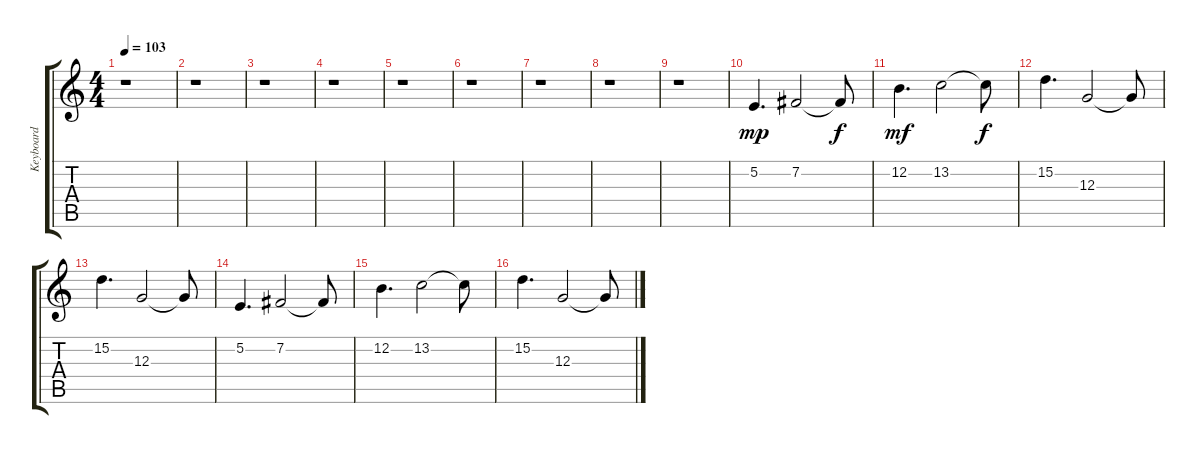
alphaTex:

\track ("Keyboard" "Keyboard") {instrument stringensemble1}
\staff {score tabs}
\tuning (E4 B3 G3 D3 A2 D2) {hide}
\ts (4 4)
\tempo 103
\clef g2
\ks c
r.1{dy mp} |
r.1 |
r.1 |
r.1 |
r.1 |
r.1 |
r.1 |
r.1 |
r.1 |
5.2.4{d} 7.2.2 7.2{t}.8{dy f} |
12.2.4{d dy mf} 13.2.2 13.2{t}.8{dy f} |
15.2.4{d} 12.3.2 12.3{t}.8 |
15.2.4{d} 12.3.2 12.3{t}.8 |
5.2.4{d} 7.2.2 7.2{t}.8 |
12.2.4{d} 13.2.2 13.2{t}.8 |
15.2.4{d} 12.3.2 12.3{t}.8
